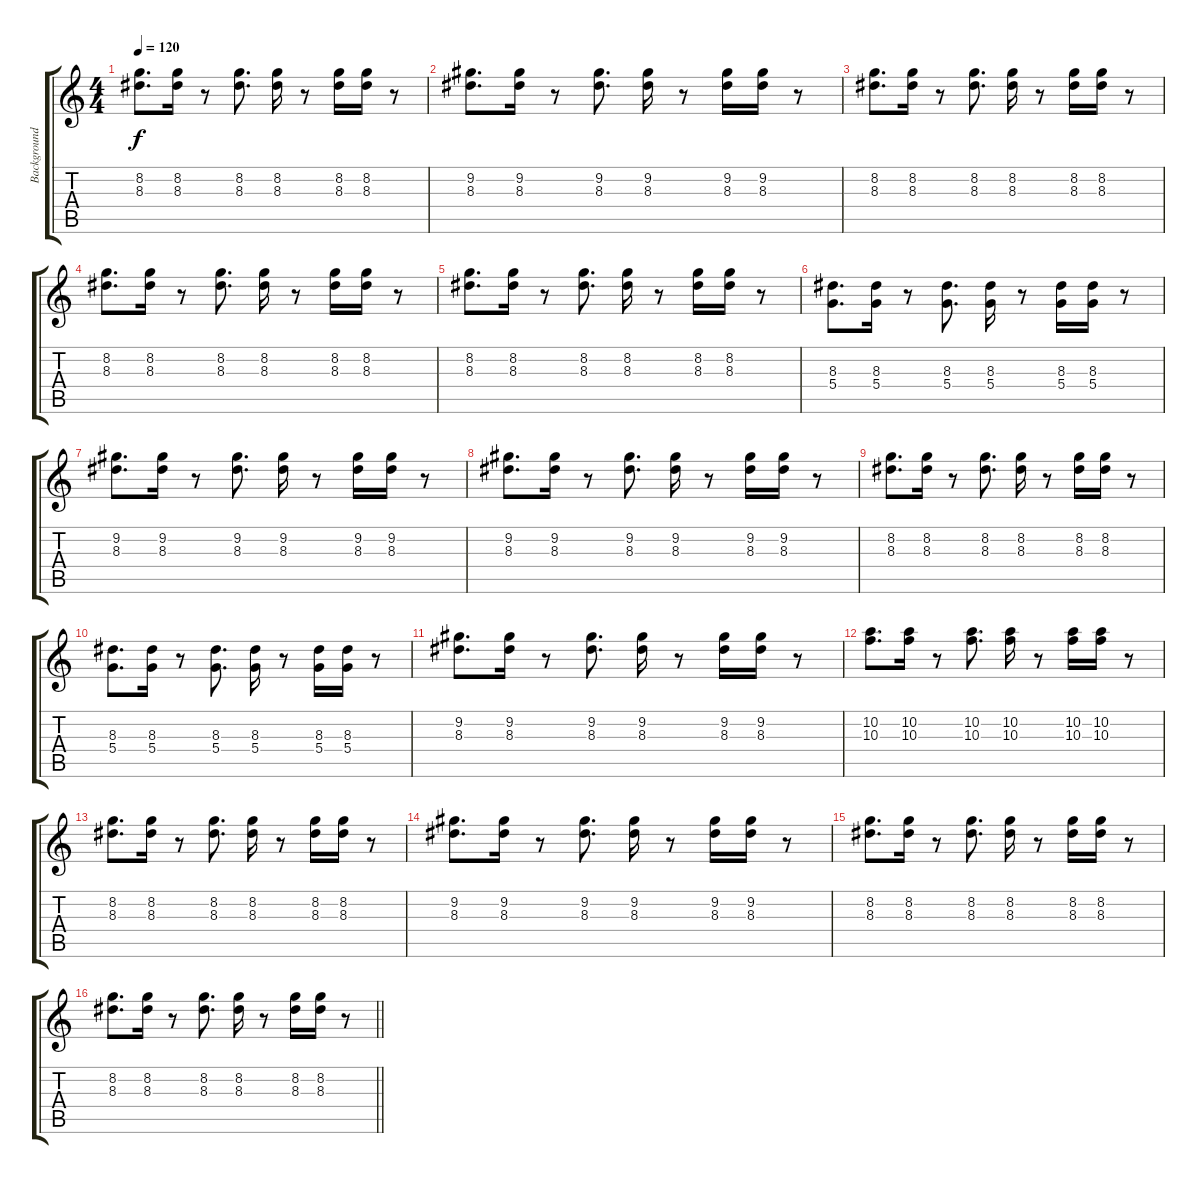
\track ("Background Guitar" "Background") {instrument distortionguitar}
\staff {score tabs}
\tuning (E4 B3 G3 D3 A2 E2) {hide}
\ts (4 4)
\section ("" "")
\tempo 120
\clef g2
\ks c
(8.2 8.3).8{d dy f} (8.2 8.3).16 r.8 (8.2 8.3).8{d} (8.2 8.3).16 r.8 (8.2 8.3).16 (8.2 8.3).16 r.8 |
(9.2 8.3).8{d} (9.2 8.3).16 r.8 (9.2 8.3).8{d} (9.2 8.3).16 r.8 (9.2 8.3).16 (9.2 8.3).16 r.8 |
(8.2 8.3).8{d} (8.2 8.3).16 r.8 (8.2 8.3).8{d} (8.2 8.3).16 r.8 (8.2 8.3).16 (8.2 8.3).16 r.8 |
(8.2 8.3).8{d} (8.2 8.3).16 r.8 (8.2 8.3).8{d} (8.2 8.3).16 r.8 (8.2 8.3).16 (8.2 8.3).16 r.8 |
(8.2 8.3).8{d} (8.2 8.3).16 r.8 (8.2 8.3).8{d} (8.2 8.3).16 r.8 (8.2 8.3).16 (8.2 8.3).16 r.8 |
(8.3 5.4).8{d} (8.3 5.4).16 r.8 (8.3 5.4).8{d} (8.3 5.4).16 r.8 (8.3 5.4).16 (8.3 5.4).16 r.8 |
(9.2 8.3).8{d} (9.2 8.3).16 r.8 (9.2 8.3).8{d} (9.2 8.3).16 r.8 (9.2 8.3).16 (9.2 8.3).16 r.8 |
(9.2 8.3).8{d} (9.2 8.3).16 r.8 (9.2 8.3).8{d} (9.2 8.3).16 r.8 (9.2 8.3).16 (9.2 8.3).16 r.8 |
(8.2 8.3).8{d} (8.2 8.3).16 r.8 (8.2 8.3).8{d} (8.2 8.3).16 r.8 (8.2 8.3).16 (8.2 8.3).16 r.8 |
(8.3 5.4).8{d} (8.3 5.4).16 r.8 (8.3 5.4).8{d} (8.3 5.4).16 r.8 (8.3 5.4).16 (8.3 5.4).16 r.8 |
(9.2 8.3).8{d} (9.2 8.3).16 r.8 (9.2 8.3).8{d} (9.2 8.3).16 r.8 (9.2 8.3).16 (9.2 8.3).16 r.8 |
(10.2 10.3).8{d} (10.2 10.3).16 r.8 (10.2 10.3).8{d} (10.2 10.3).16 r.8 (10.2 10.3).16 (10.2 10.3).16 r.8 |
(8.2 8.3).8{d} (8.2 8.3).16 r.8 (8.2 8.3).8{d} (8.2 8.3).16 r.8 (8.2 8.3).16 (8.2 8.3).16 r.8 |
(9.2 8.3).8{d} (9.2 8.3).16 r.8 (9.2 8.3).8{d} (9.2 8.3).16 r.8 (9.2 8.3).16 (9.2 8.3).16 r.8 |
(8.2 8.3).8{d} (8.2 8.3).16 r.8 (8.2 8.3).8{d} (8.2 8.3).16 r.8 (8.2 8.3).16 (8.2 8.3).16 r.8 |
\barLineRight lightlight
(8.2 8.3).8{d} (8.2 8.3).16 r.8 (8.2 8.3).8{d} (8.2 8.3).16 r.8 (8.2 8.3).16 (8.2 8.3).16 r.8
